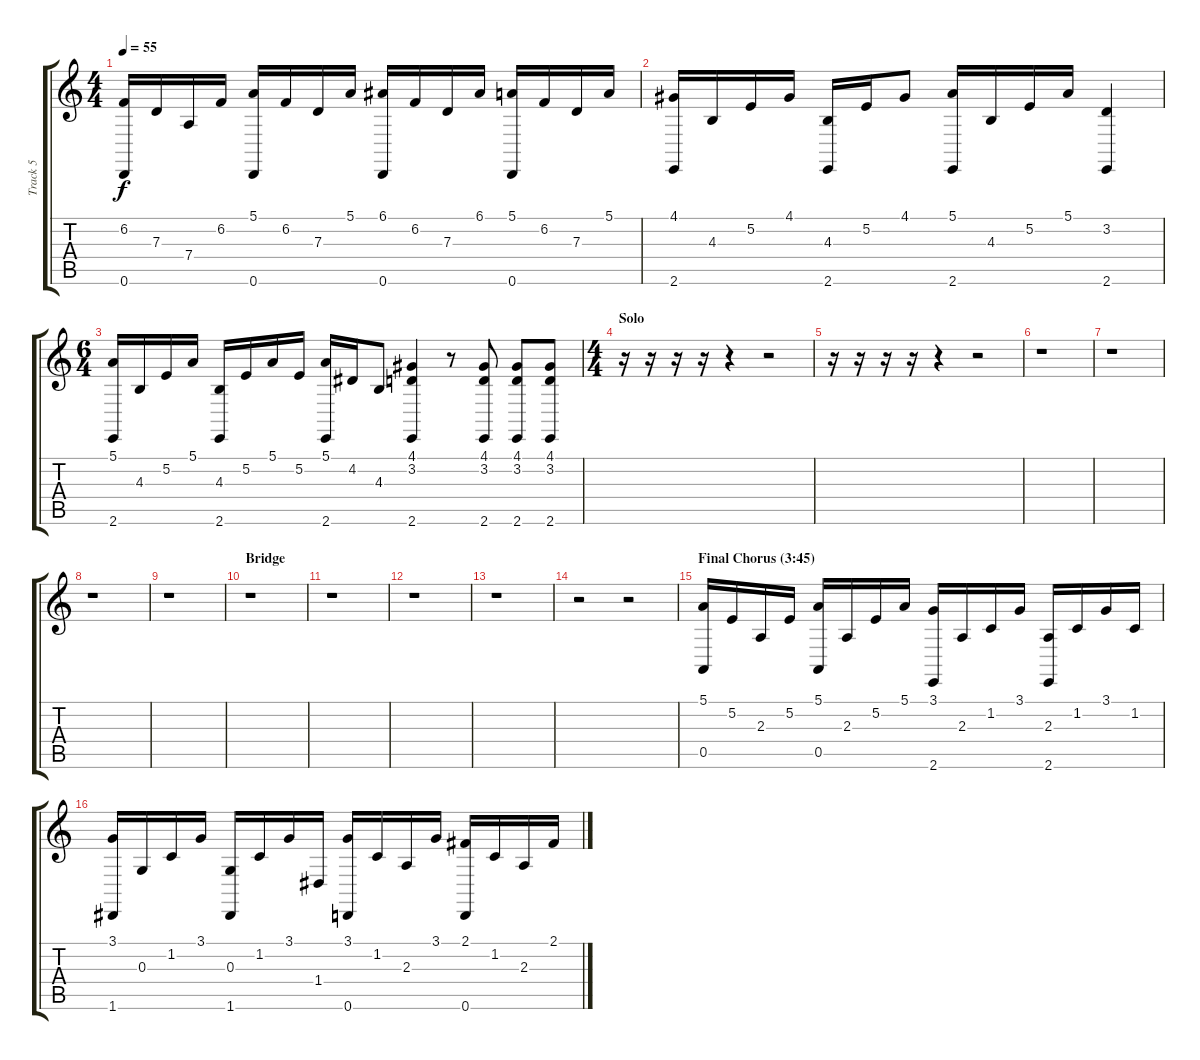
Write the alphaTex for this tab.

\track ("Track 5" "Track 5") {instrument harpsichord}
\staff {score tabs}
\tuning (E4 B3 G3 D3 A2 D2) {hide}
\ts (4 4)
\tempo 55
\clef g2
\ks c
(6.2 0.6).16{dy f} 7.3.16 7.4.16 6.2.16 (5.1 0.6).16 6.2.16 7.3.16 5.1.16 (6.1 0.6).16 6.2.16 7.3.16 6.1.16 (5.1 0.6).16 6.2.16 7.3.16 5.1.16 |
(4.1 2.6).16 4.3.16 5.2.16 4.1.16 (4.3 2.6).16 5.2.16 4.1.8 (5.1 2.6).16 4.3.16 5.2.16 5.1.16 (3.2 2.6).4 |
\ts (6 4)
(5.1 2.6).16 4.3.16 5.2.16 5.1.16 (4.3 2.6).16 5.2.16 5.1.16 5.2.16 (5.1 2.6).16 4.2.16 4.3.8 (4.1 3.2 2.6).4 r.8 (4.1 3.2 2.6).8 (4.1 3.2 2.6).8 (4.1 3.2 2.6).8 |
\ts (4 4)
\section ("" "Solo")
r.16 r.16 r.16 r.16 r.4 r.2 |
r.16 r.16 r.16 r.16 r.4 r.2 |
r.1 |
r.1 |
r.1 |
r.1 |
\section ("" "Bridge")
r.1 |
r.1 |
r.1 |
r.1 |
r.2 r.2 |
\section ("" "Final Chorus (3:45)")
(5.1 0.5).16 5.2.16 2.3.16 5.2.16 (5.1 0.5).16 2.3.16 5.2.16 5.1.16 (3.1 2.6).16 2.3.16 1.2.16 3.1.16 (2.3 2.6).16 1.2.16 3.1.16 1.2.16 |
(3.1 1.6).16 0.3.16 1.2.16 3.1.16 (0.3 1.6).16 1.2.16 3.1.16 1.4.16 (3.1 0.6).16 1.2.16 2.3.16 3.1.16 (2.1 0.6).16 1.2.16 2.3.16 2.1.16
